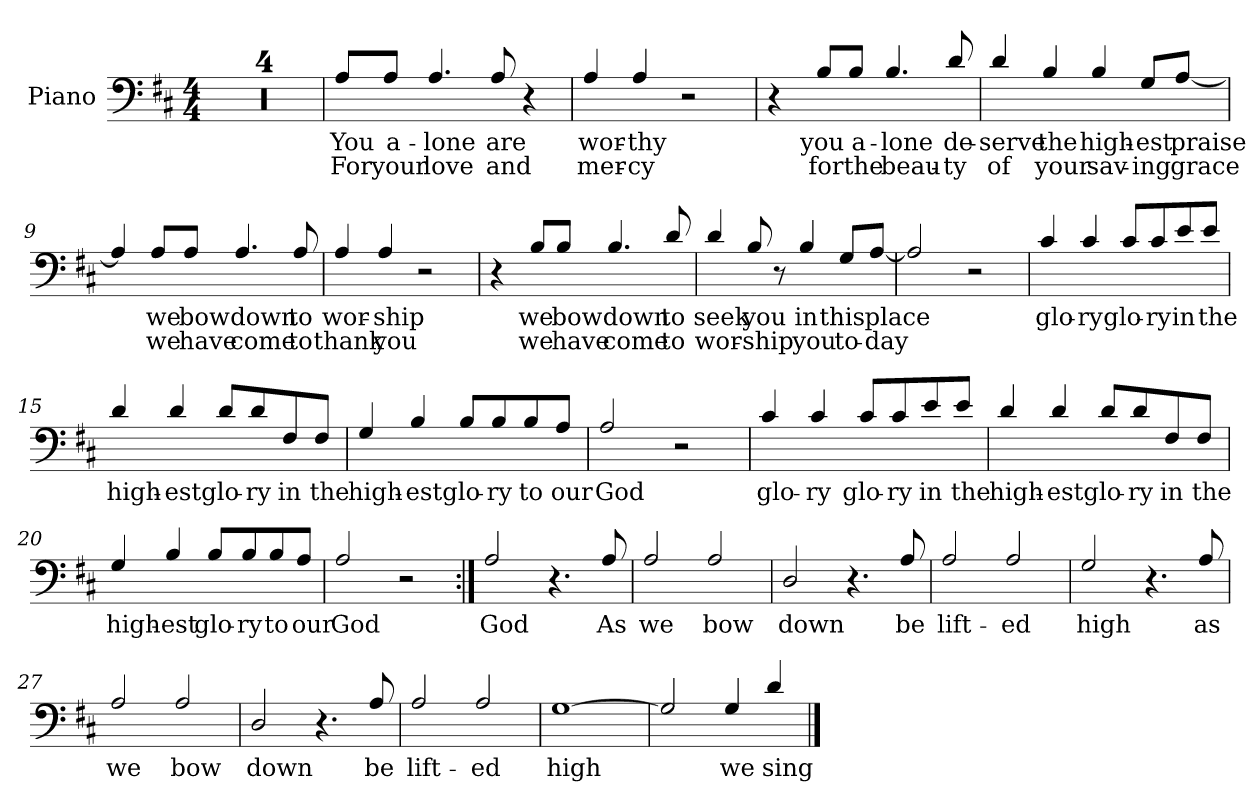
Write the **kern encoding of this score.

**kern	**text	**text
*part1	*part1	*part1
*staff1	*staff1	*staff1
*I"Piano	*	*
*I'Pno.	*	*
*clefF4	*	*
*k[f#c#]	*	*
*D:	*	*
*M4/4	*	*
=1!|:	=1!|:	=1!|:
1r	.	.
=2	=2	=2
1r	.	.
=3	=3	=3
1r	.	.
=4	=4	=4
1r	.	.
=5	=5	=5
8A/L	You	For
8A/J	a-	your
4.A/	lone	love
8A/	are	and
4r	.	.
=6	=6	=6
4A/	wor-	mer-
4A/	thy	-cy
2r	.	.
=7	=7	=7
4r	.	.
8B/L	you	for
8B/J	a-	the
4.B/	lone	beau-
8d/	de-	-ty
!!LO:LB:g=z
=8	=8	=8
4d/	-serve	of
4B/	the	your
4B/	high-	sav-
8G/L	-est	-ing
[8A/J	praise	grace
=9	=9	=9
4A/]	.	.
8A/L	we	we
8A/J	bow	have
4.A/	down	come
8A/	to	to
=10	=10	=10
4A/	wor-	thank
4A/	-ship	you
2r	.	.
!!LO:LB:g=z
=11	=11	=11
4r	.	.
8B/L	we	we
8B/J	bow	have
4.B/	down	come
8d/	to	to
=12	=12	=12
4d/	seek	wor-
8B/	you	-ship
8r	.	.
4B/	in	you
8G/L	this	to-
[8A/J	place	-day
=13	=13	=13
2A/]	.	.
2r	.	.
=14	=14	=14
4c#/	glo-	.
4c#/	-ry	.
8c#/L	glo-	.
8c#/	-ry	.
8e/	in	.
8e/J	the	.
!!LO:LB:g=z
=15	=15	=15
4d/	high-	.
4d/	-est	.
8d/L	glo-	.
8d/	-ry	.
8F#/	in	.
8F#/J	the	.
=16	=16	=16
4G/	high-	.
4B/	-est	.
8B/L	glo-	.
8B/	-ry	.
8B/	to	.
8A/J	our	.
=17	=17	=17
2A/	God	.
2r	.	.
=18	=18	=18
4c#/	glo-	.
4c#/	-ry	.
8c#/L	glo-	.
8c#/	-ry	.
8e/	in	.
8e/J	the	.
!!LO:LB:g=z
=19	=19	=19
4d/	high-	.
4d/	-est	.
8d/L	glo-	.
8d/	-ry	.
8F#/	in	.
8F#/J	the	.
=20	=20	=20
4G/	high-	.
4B/	-est	.
8B/L	glo-	.
8B/	-ry	.
8B/	to	.
8A/J	our	.
=21	=21	=21
2A/	God	.
2r	.	.
=22:|!	=22:|!	=22:|!
2A/	God	.
4.r	.	.
8A/	As	.
=23	=23	=23
2A/	we	.
2A/	bow	.
!!LO:LB:g=z
=24	=24	=24
2D/	down	.
4.r	.	.
8A/	be	.
=25	=25	=25
2A/	lift-	.
2A/	-ed	.
=26	=26	=26
2G/	high	.
4.r	.	.
8A/	as	.
=27	=27	=27
2A/	we	.
2A/	bow	.
=28	=28	=28
2D/	down	.
4.r	.	.
8A/	be	.
=29	=29	=29
2A/	lift-	.
2A/	-ed	.
=30	=30	=30
[1G	high	.
=31	=31	=31
2G/]	.	.
4G/	we	.
4d/	sing	.
==	==	==
*-	*-	*-
